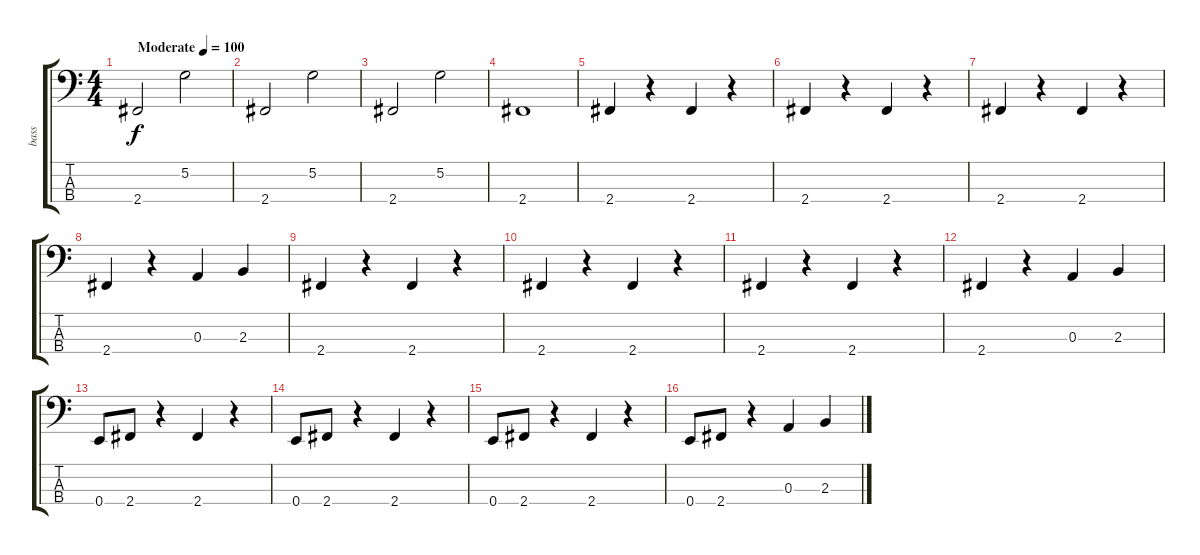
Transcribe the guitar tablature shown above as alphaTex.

\track ("bass" "bass") {instrument electricbassfinger}
\staff {score tabs}
\tuning (G2 D2 A1 E1) {hide}
\ts (4 4)
\tempo (100 "Moderate")
\clef f4
\ks c
2.4.2{dy f instrument electricbassfinger} 5.2.2 |
2.4.2 5.2.2 |
2.4.2 5.2.2 |
2.4.1 |
2.4.4 r.4 2.4.4 r.4 |
2.4.4 r.4 2.4.4 r.4 |
2.4.4 r.4 2.4.4 r.4 |
2.4.4 r.4 0.3.4 2.3.4 |
2.4.4 r.4 2.4.4 r.4 |
2.4.4 r.4 2.4.4 r.4 |
2.4.4 r.4 2.4.4 r.4 |
2.4.4 r.4 0.3.4 2.3.4 |
0.4.8 2.4.8 r.4 2.4.4 r.4 |
0.4.8 2.4.8 r.4 2.4.4 r.4 |
0.4.8 2.4.8 r.4 2.4.4 r.4 |
0.4.8 2.4.8 r.4 0.3.4 2.3.4
